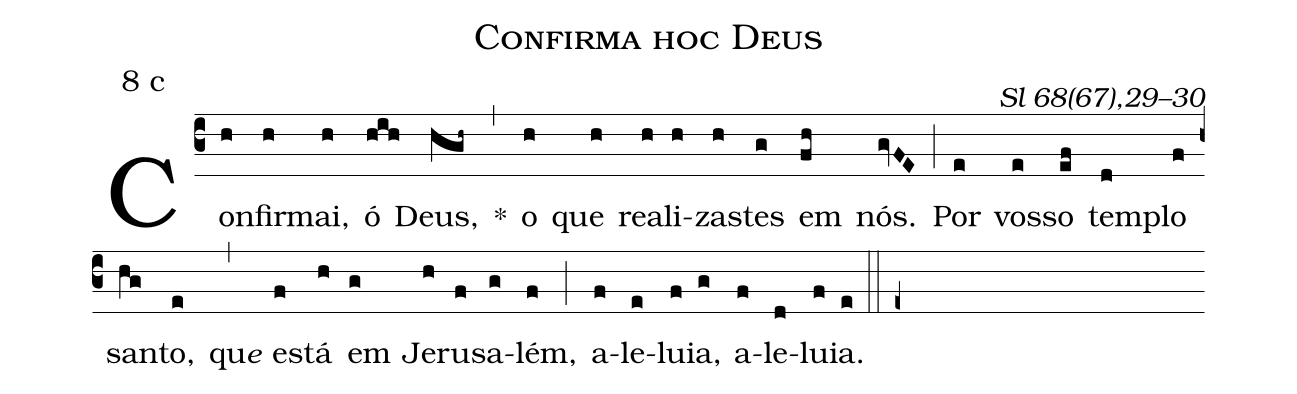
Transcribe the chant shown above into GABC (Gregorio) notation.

name: Confirma hoc Deus;
mode: 8;
mode-differentia: c;
commentary: Sl 68(67),29--30;
%%
(c3)

Con(h)fir(h)mai,(h) ó(hih) Deus,(hgh~) *(,) o(h) que(h) rea(h)li(h)zas(h)tes(g) em(fh) nós.(gvFE) (;) Por(e) vos(e)so(ef) tem(d)plo(f) san(hg)to,(e) (,) qu<e>e</e> es(f)tá(h) em(g) Je(h)ru(f)sa(g)lém,(f) (;) a(f)le(e)lu(f)ia,(g) a(f)le(d)lu(f)ia.(e)

(::)

(e+)
